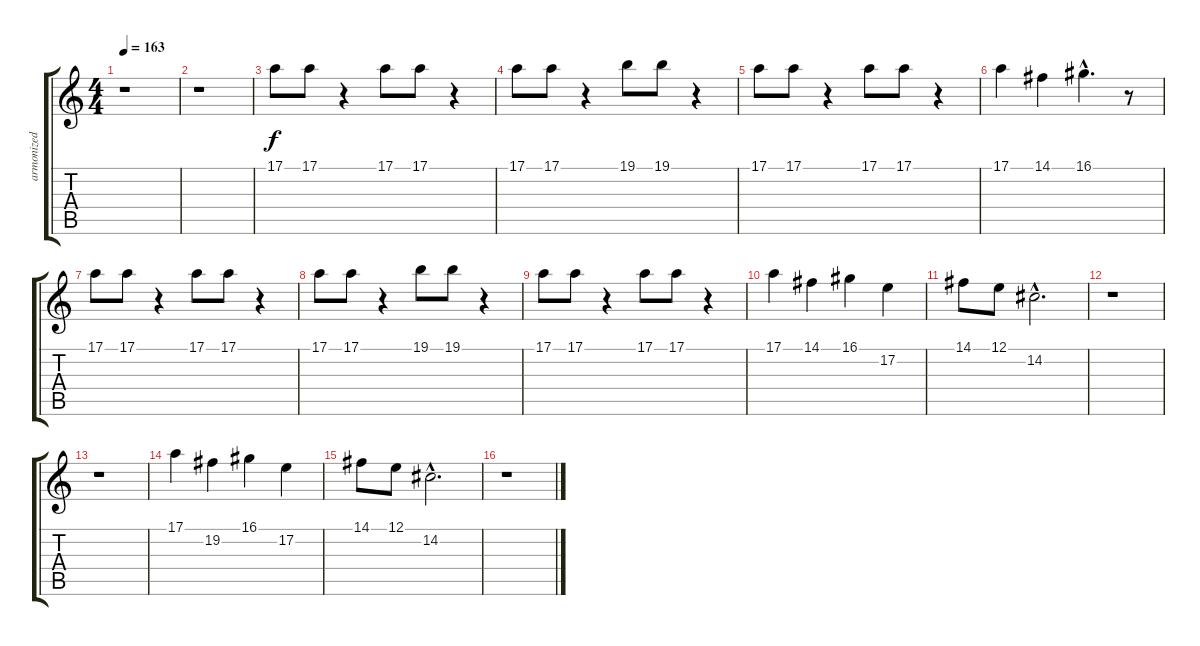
\track ("armonized vocals" "armonized ") {instrument oboe}
\staff {score tabs}
\tuning (E4 B3 G3 D3 A2 E2) {hide}
\ts (4 4)
\tempo 163
\clef g2
\ks c
r.1{dy f} |
r.1 |
17.1.8 17.1.8 r.4 17.1.8 17.1.8 r.4 |
17.1.8 17.1.8 r.4 19.1.8 19.1.8 r.4 |
17.1.8 17.1.8 r.4 17.1.8 17.1.8 r.4 |
17.1.4 14.1.4 16.1{hac}.4{d} r.8 |
17.1.8 17.1.8 r.4 17.1.8 17.1.8 r.4 |
17.1.8 17.1.8 r.4 19.1.8 19.1.8 r.4 |
17.1.8 17.1.8 r.4 17.1.8 17.1.8 r.4 |
17.1.4 14.1.4 16.1.4 17.2.4 |
14.1.8 12.1.8 14.2{hac}.2{d} |
r.1 |
r.1 |
17.1.4 19.2.4 16.1.4 17.2.4 |
14.1.8 12.1.8 14.2{hac}.2{d} |
r.1
